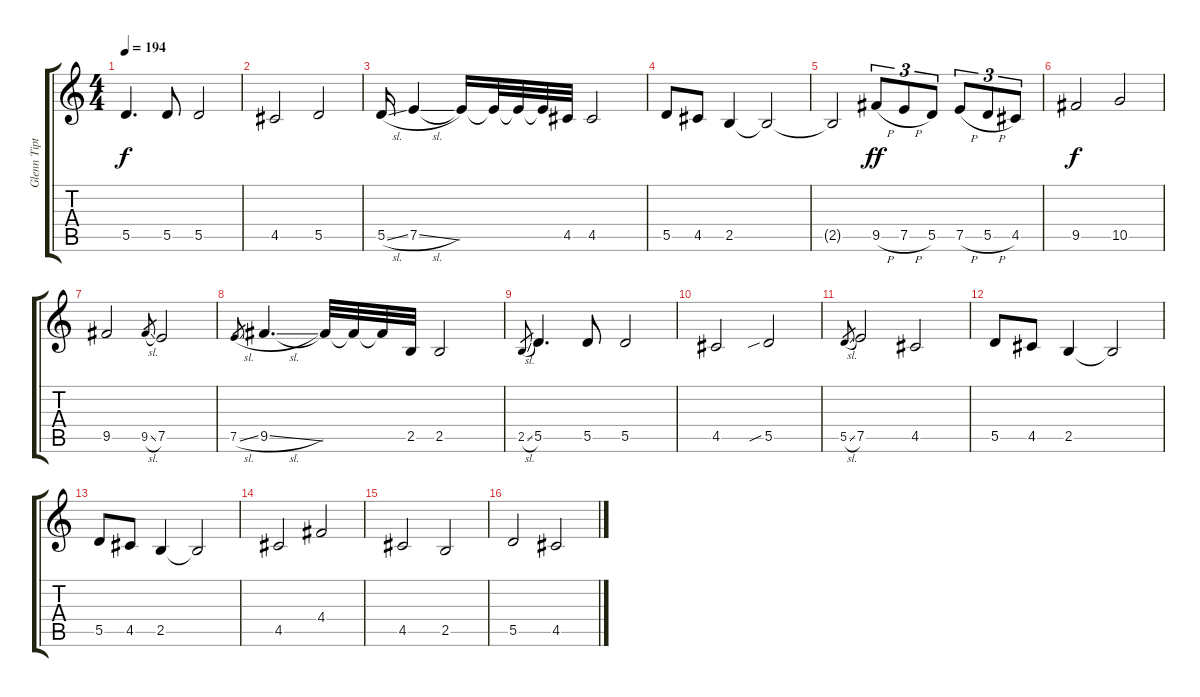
\track ("Glenn Tipton" "Glenn Tipt") {instrument distortionguitar}
\staff {score tabs}
\tuning (E4 B3 G3 D3 A2 E2) {hide}
\ts (4 4)
\tempo 194
\clef g2
\ks c
5.5.4{d dy f} 5.5.8 5.5.2 |
4.5.2 5.5.2 |
5.5{sl}.16 7.5{sl}.4 7.5{t}.16 7.5{t}.32 7.5{t}.32 7.5{t}.32 4.5.32 4.5.2 |
5.5.8 4.5.8 2.5.4 2.5{t}.2 |
2.5{t}.2 9.5{h}.8{tu (3 2) dy ff volume 15 balance 1} 7.5{h}.8{tu (3 2)} 5.5.8{tu (3 2)} 7.5{h}.8{tu (3 2)} 5.5{h}.8{tu (3 2)} 4.5.8{tu (3 2)} |
9.5.2{dy f volume 16 balance 8} 10.5.2 |
9.5.2 9.5{sl}.8{gr} 7.5.2 |
7.5{sl}.8{gr} 9.5{sl}.4{d} 9.5{t}.32 9.5{t}.32 9.5{t}.32 2.5.32 2.5.2 |
2.5{sl}.8{gr} 5.5.4{d} 5.5.8 5.5.2 |
4.5.2 5.5{sib}.2 |
5.5{sl}.8{gr} 7.5.2 4.5.2 |
5.5.8 4.5.8 2.5.4 2.5{t}.2 |
5.5.8 4.5.8 2.5.4 2.5{t}.2 |
4.5.2{volume 16 balance 15} 4.4.2 |
4.5.2 2.5.2 |
5.5.2 4.5.2
